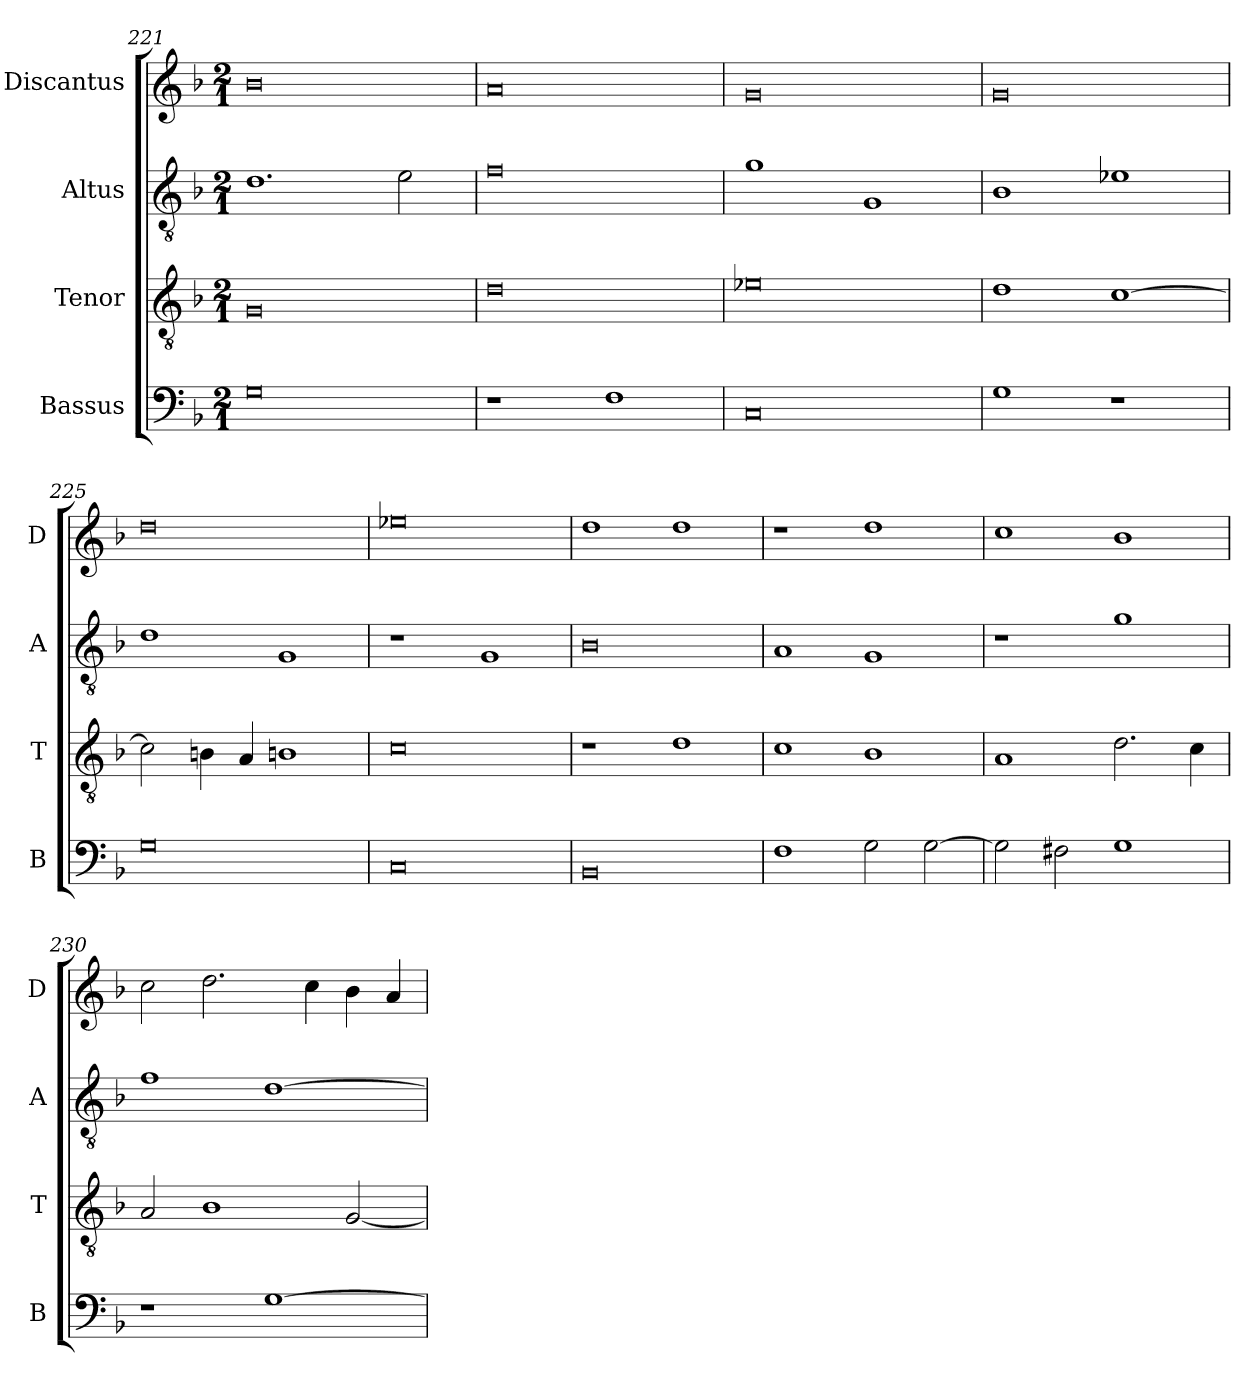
**kern	**kern	**kern	**kern
*part4	*part3	*part2	*part1
*staff4	*staff3	*staff2	*staff1
*I"Bassus	*I"Tenor	*I"Altus	*I"Discantus
*I'B	*I'T	*I'A	*I'D
*clefF4	*clefGv2	*clefGv2	*clefG2
*k[b-]	*k[b-]	*k[b-]	*k[b-]
*M2/1	*M2/1	*M2/1	*M2/1
=221	=221	=221	=221
0G	0G	1.d	0b-
.	.	2e\	.
=222	=222	=222	=222
1r	0d	0f	0a
1F	.	.	.
=223	=223	=223	=223
0C	0e-X	1g	0g
.	.	1G	.
=224	=224	=224	=224
1G	1d	1B-	0g
1r	[1c	1e-X	.
=225	=225	=225	=225
0G	2c\]	1d	0dd
.	4Bn\	.	.
.	4A/	.	.
.	1Bn	1G	.
=226	=226	=226	=226
0C	0c	1r	0ee-X
.	.	1G	.
=227	=227	=227	=227
0BB-	1r	0B-	1dd
.	1d	.	1dd
=228	=228	=228	=228
1F	1c	1A	1r
2G\	1B-	1G	1dd
[2G\	.	.	.
=229	=229	=229	=229
2G\]	1A	1r	1cc
2F#X\	.	.	.
1G	2.d\	1g	1b-
.	4c\	.	.
=230	=230	=230	=230
1r	2A/	1f	2cc\
.	1B-	.	2.dd\
[1G	.	[1d	.
.	.	.	4cc\
.	[2G/	.	4b-\
.	.	.	4a/
=	=	=	=
*-	*-	*-	*-
